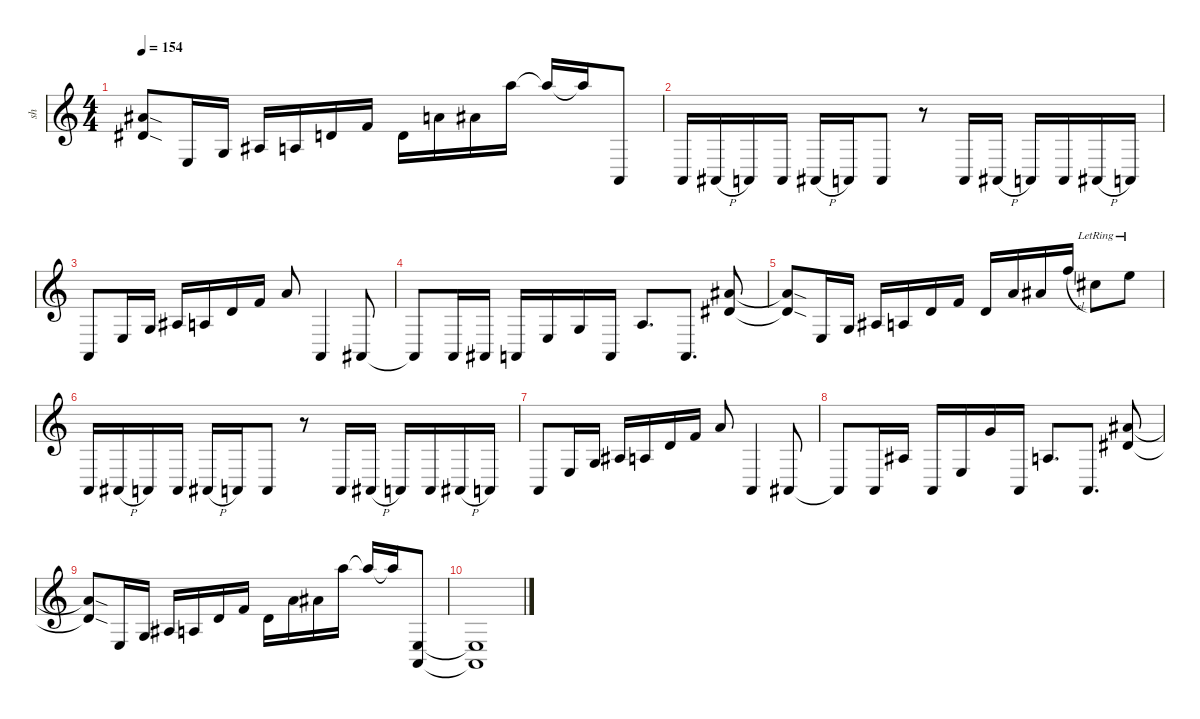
\defaultSystemsLayout 4
\hideDynamics
\bracketExtendMode nobrackets
\otherSystemsTrackNameOrientation horizontal
\track ("Distortion Guitar Fish" "sh") {instrument distortionguitar}
\staff {score}
\tuning (E4 B3 G3 D3 A2 E2 A1)
\ts (4 4)
\tempo 154
\clef g2
\ks c
(11.6{sod t acc #} 13.5{sod t acc #}).8{dy ff beam Up} 0.6.16{beam Up} 3.6.16{beam Up} 6.6{acc #}.16{beam Up} 0.5.16{beam Up} 5.5.16{beam Up} 8.5.16{beam Up} 0.4.16{beam Down} 7.4.16{beam Down} 8.4{acc #}.16{beam Down} 10.2.16{beam Down} 10.2{t}.16{beam Up} 10.2{t}.16{beam Up} 0.7{pm}.8{beam Up} |
0.7{pm}.16{beam Up} 1.7{h acc #}.16{beam Up} 0.7.16{beam Up} 0.7{pm}.16{beam Up} 1.7{h acc #}.16{beam Up} 0.7.16{beam Up} 0.7{pm}.8{beam Up} r.8{beam Up} 0.7{pm}.16{beam Up} 1.7{h acc #}.16{beam Up} 0.7.16{beam Up} 0.7{pm}.16{beam Up} 1.7{h acc #}.16{beam Up} 0.7.16{beam Up} |
0.7.8{beam Up} 0.6.16{beam Up} 3.6.16{beam Up} 6.6{acc #}.16{beam Up} 0.5.16{beam Up} 5.5.16{beam Up} 8.5.16{beam Up} 7.4.8{beam Up} 0.7.4{beam Up} 1.7{acc #}.8{beam Up} |
1.7{t acc #}.8{beam Up} 0.7.16{beam Up} 1.7{acc #}.16{beam Up} 0.7.16{beam Up} 0.6.16{beam Up} 3.6.16{beam Up} 0.7.16{beam Up} 0.5.8{d beam Up} 0.7.8{d beam Up} (11.6{acc #} 13.5{acc #}).8{beam Up} |
(11.6{sod t acc #} 13.5{sod t acc #}).8{beam Up} 0.6.16{beam Up} 3.6.16{beam Up} 6.6{acc #}.16{beam Up} 0.5.16{beam Up} 5.5.16{beam Up} 8.5.16{beam Up} 0.4.16{beam Up} 7.4.16{beam Up} 8.4{acc #}.16{beam Up} 10.3{sl}.16{beam Up} 6.3{lr acc #}.8{beam Down} 0.1{lr}.8{beam Down} |
0.7{pm}.16{beam Up} 1.7{h acc #}.16{beam Up} 0.7.16{beam Up} 0.7{pm}.16{beam Up} 1.7{h acc #}.16{beam Up} 0.7.16{beam Up} 0.7{pm}.8{beam Up} r.8{beam Up} 0.7{pm}.16{beam Up} 1.7{h acc #}.16{beam Up} 0.7.16{beam Up} 0.7{pm}.16{beam Up} 1.7{h acc #}.16{beam Up} 0.7.16{beam Up} |
0.7.8{beam Up} 0.6.16{beam Up} 3.6.16{beam Up} 6.6{acc #}.16{beam Up} 0.5.16{beam Up} 5.5.16{beam Up} 8.5.16{beam Up} 7.4.8{beam Up} 0.7.4{beam Up} 1.7{acc #}.8{beam Up} |
1.7{t acc #}.8{beam Up} 0.7.16{beam Up} 13.7{acc #}.16{beam Up} 0.7.16{beam Up} 0.6.16{beam Up} 15.6.16{beam Up} 0.7.16{beam Up} 0.5.8{d beam Up} 0.7.8{d beam Up} (11.6{acc #} 13.5{acc #}).8{beam Up} |
(11.6{sod t acc #} 13.5{sod t acc #}).8{beam Up} 0.6.16{beam Up} 3.6.16{beam Up} 6.6{acc #}.16{beam Up} 0.5.16{beam Up} 5.5.16{beam Up} 8.5.16{beam Up} 0.4.16{beam Down} 7.4.16{beam Down} 8.4{acc #}.16{beam Down} 10.2.16{beam Down} 10.2{t}.16{beam Up} 10.2{t}.16{beam Up} (0.7{pm} 0.6{pm}).8{beam Up} |
(0.7{pm t} 0.6{pm t}).1{beam Up}
